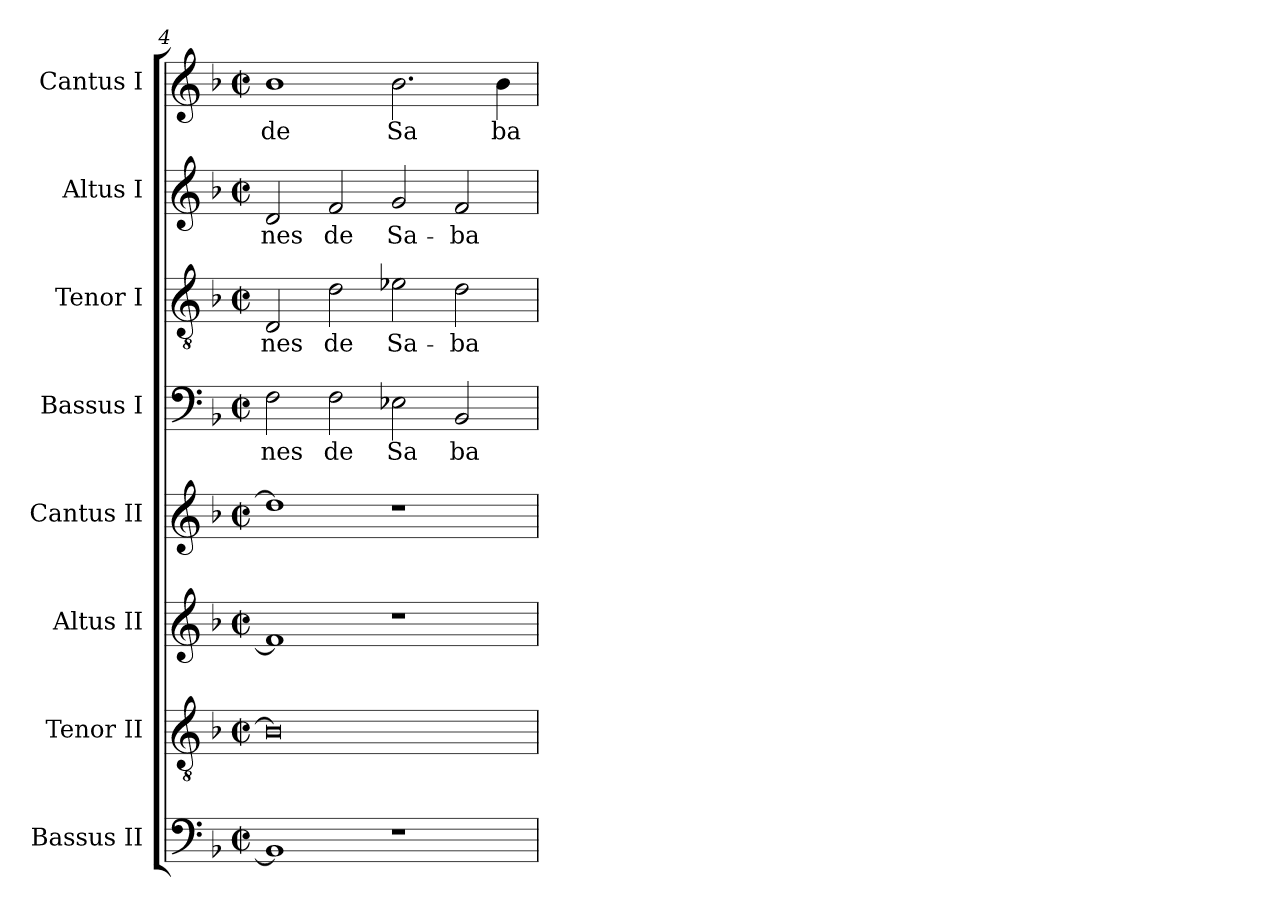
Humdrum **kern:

**kern	**kern	**kern	**kern	**kern	**text	**kern	**text	**kern	**text	**kern	**text
*part8	*part7	*part6	*part5	*part4	*part4	*part3	*part3	*part2	*part2	*part1	*part1
*staff8	*staff7	*staff6	*staff5	*staff4	*staff4	*staff3	*staff3	*staff2	*staff2	*staff1	*staff1
*I"Bassus II	*I"Tenor II	*I"Altus II	*I"Cantus II	*I"Bassus I	*	*I"Tenor I	*	*I"Altus I	*	*I"Cantus I	*
*clefF4	*clefGv2	*clefG2	*clefG2	*clefF4	*	*clefGv2	*	*clefG2	*	*clefG2	*
*k[b-]	*k[b-]	*k[b-]	*k[b-]	*k[b-]	*	*k[b-]	*	*k[b-]	*	*k[b-]	*
*F:	*F:	*F:	*F:	*F:	*	*F:	*	*F:	*	*F:	*
*M2/2	*M2/2	*M2/2	*M2/2	*M2/2	*	*M2/2	*	*M2/2	*	*M2/2	*
*met(c|)	*met(c|)	*met(c|)	*met(c|)	*met(c|)	*	*met(c|)	*	*met(c|)	*	*met(c|)	*
=4	=4	=4	=4	=4	=4	=4	=4	=4	=4	=4	=4
!	!	!	!	!	!LO:LY:b:cj	!	!LO:LY:b:cj	!	!LO:LY:b:cj	!	!LO:LY:b:cj
1BB-]	0B-]	1f]	1dd]	2F\	nes	2D/	-nes	2d/	-nes	1b-	de
!	!	!	!	!	!LO:LY:b:cj	!	!LO:LY:b:cj	!	!LO:LY:b:cj	!	!
.	.	.	.	2F\	de	2d\	de	2f/	de	.	.
!	!	!	!	!	!LO:LY:b:cj	!	!LO:LY:b:cj	!	!LO:LY:b:cj	!	!LO:LY:b:cj
1r	.	1r	1r	2E-X\	Sa	2e-X\	Sa-	2g/	Sa-	2.b-\	Sa
!	!	!	!	!	!LO:LY:b:cj	!	!LO:LY:b:cj	!	!LO:LY:b:cj	!	!
.	.	.	.	2BB-/	ba	2d\	-ba	2f/	-ba	.	.
!	!	!	!	!	!	!	!	!	!	!	!LO:LY:b:cj
.	.	.	.	.	.	.	.	.	.	4b-\	ba
=	=	=	=	=	=	=	=	=	=	=	=
*-	*-	*-	*-	*-	*-	*-	*-	*-	*-	*-	*-
